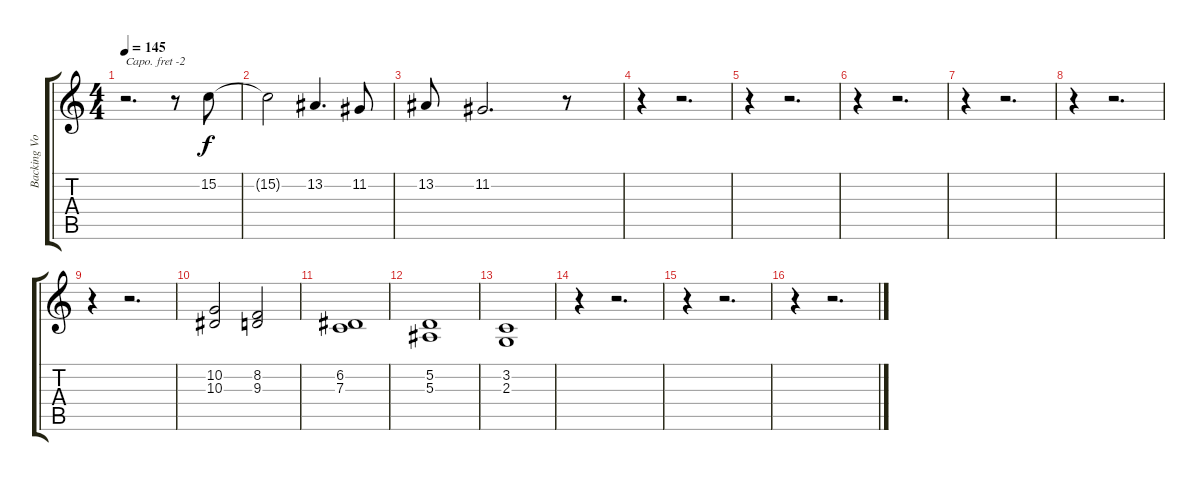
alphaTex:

\track ("Backing Vocals" "Backing Vo") {instrument cello}
\staff {score tabs}
\capo -2
\tuning (E4 B3 G3 D3 A2 D2) {hide}
\ts (4 4)
\tempo 145
\clef g2
\ks c
r.2{d dy f} r.8 15.2.8 |
15.2{t}.2 13.2.4{d} 11.2.8 |
13.2.8 11.2.2{d} r.8 |
r.4 r.2{d} |
r.4 r.2{d} |
r.4 r.2{d} |
r.4 r.2{d} |
r.4 r.2{d} |
r.4 r.2{d} |
(10.2 10.3).2 (8.2 9.3).2 |
(6.2 7.3).1 |
(5.2 5.3).1 |
(3.2 2.3).1 |
r.4 r.2{d} |
r.4 r.2{d} |
r.4 r.2{d}
